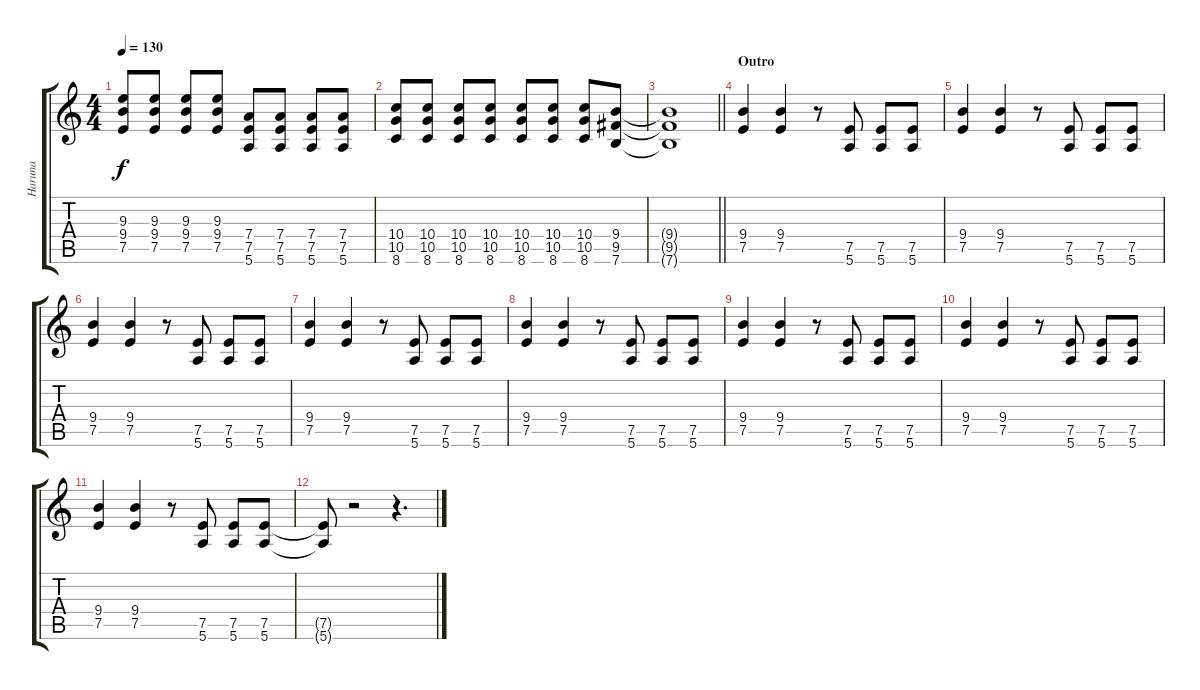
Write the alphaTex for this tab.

\track ("Haruna" "Haruna") {instrument overdrivenguitar}
\staff {score tabs}
\tuning (E4 B3 G3 D3 A2 E2) {hide}
\ts (4 4)
\tempo 130
\clef g2
\ks c
(9.3 9.4 7.5).8{dy f} (9.3 9.4 7.5).8 (9.3 9.4 7.5).8 (9.3 9.4 7.5).8 (7.4 7.5 5.6).8 (7.4 7.5 5.6).8 (7.4 7.5 5.6).8 (7.4 7.5 5.6).8 |
(10.4 10.5 8.6).8 (10.4 10.5 8.6).8 (10.4 10.5 8.6).8 (10.4 10.5 8.6).8 (10.4 10.5 8.6).8 (10.4 10.5 8.6).8 (10.4 10.5 8.6).8 (9.4 9.5 7.6).8 |
\barLineRight lightlight
(9.4{t} 9.5{t} 7.6{t}).1 |
\section ("" "Outro")
(9.4 7.5).4 (9.4 7.5).4 r.8 (7.5 5.6).8 (7.5 5.6).8 (7.5 5.6).8 |
(9.4 7.5).4 (9.4 7.5).4 r.8 (7.5 5.6).8 (7.5 5.6).8 (7.5 5.6).8 |
(9.4 7.5).4 (9.4 7.5).4 r.8 (7.5 5.6).8 (7.5 5.6).8 (7.5 5.6).8 |
(9.4 7.5).4 (9.4 7.5).4 r.8 (7.5 5.6).8 (7.5 5.6).8 (7.5 5.6).8 |
(9.4 7.5).4 (9.4 7.5).4 r.8 (7.5 5.6).8 (7.5 5.6).8 (7.5 5.6).8 |
(9.4 7.5).4 (9.4 7.5).4 r.8 (7.5 5.6).8 (7.5 5.6).8 (7.5 5.6).8 |
(9.4 7.5).4 (9.4 7.5).4 r.8 (7.5 5.6).8 (7.5 5.6).8 (7.5 5.6).8 |
(9.4 7.5).4 (9.4 7.5).4 r.8 (7.5 5.6).8 (7.5 5.6).8 (7.5 5.6).8 |
(7.5{t} 5.6{t}).8 r.2 r.4{d}
